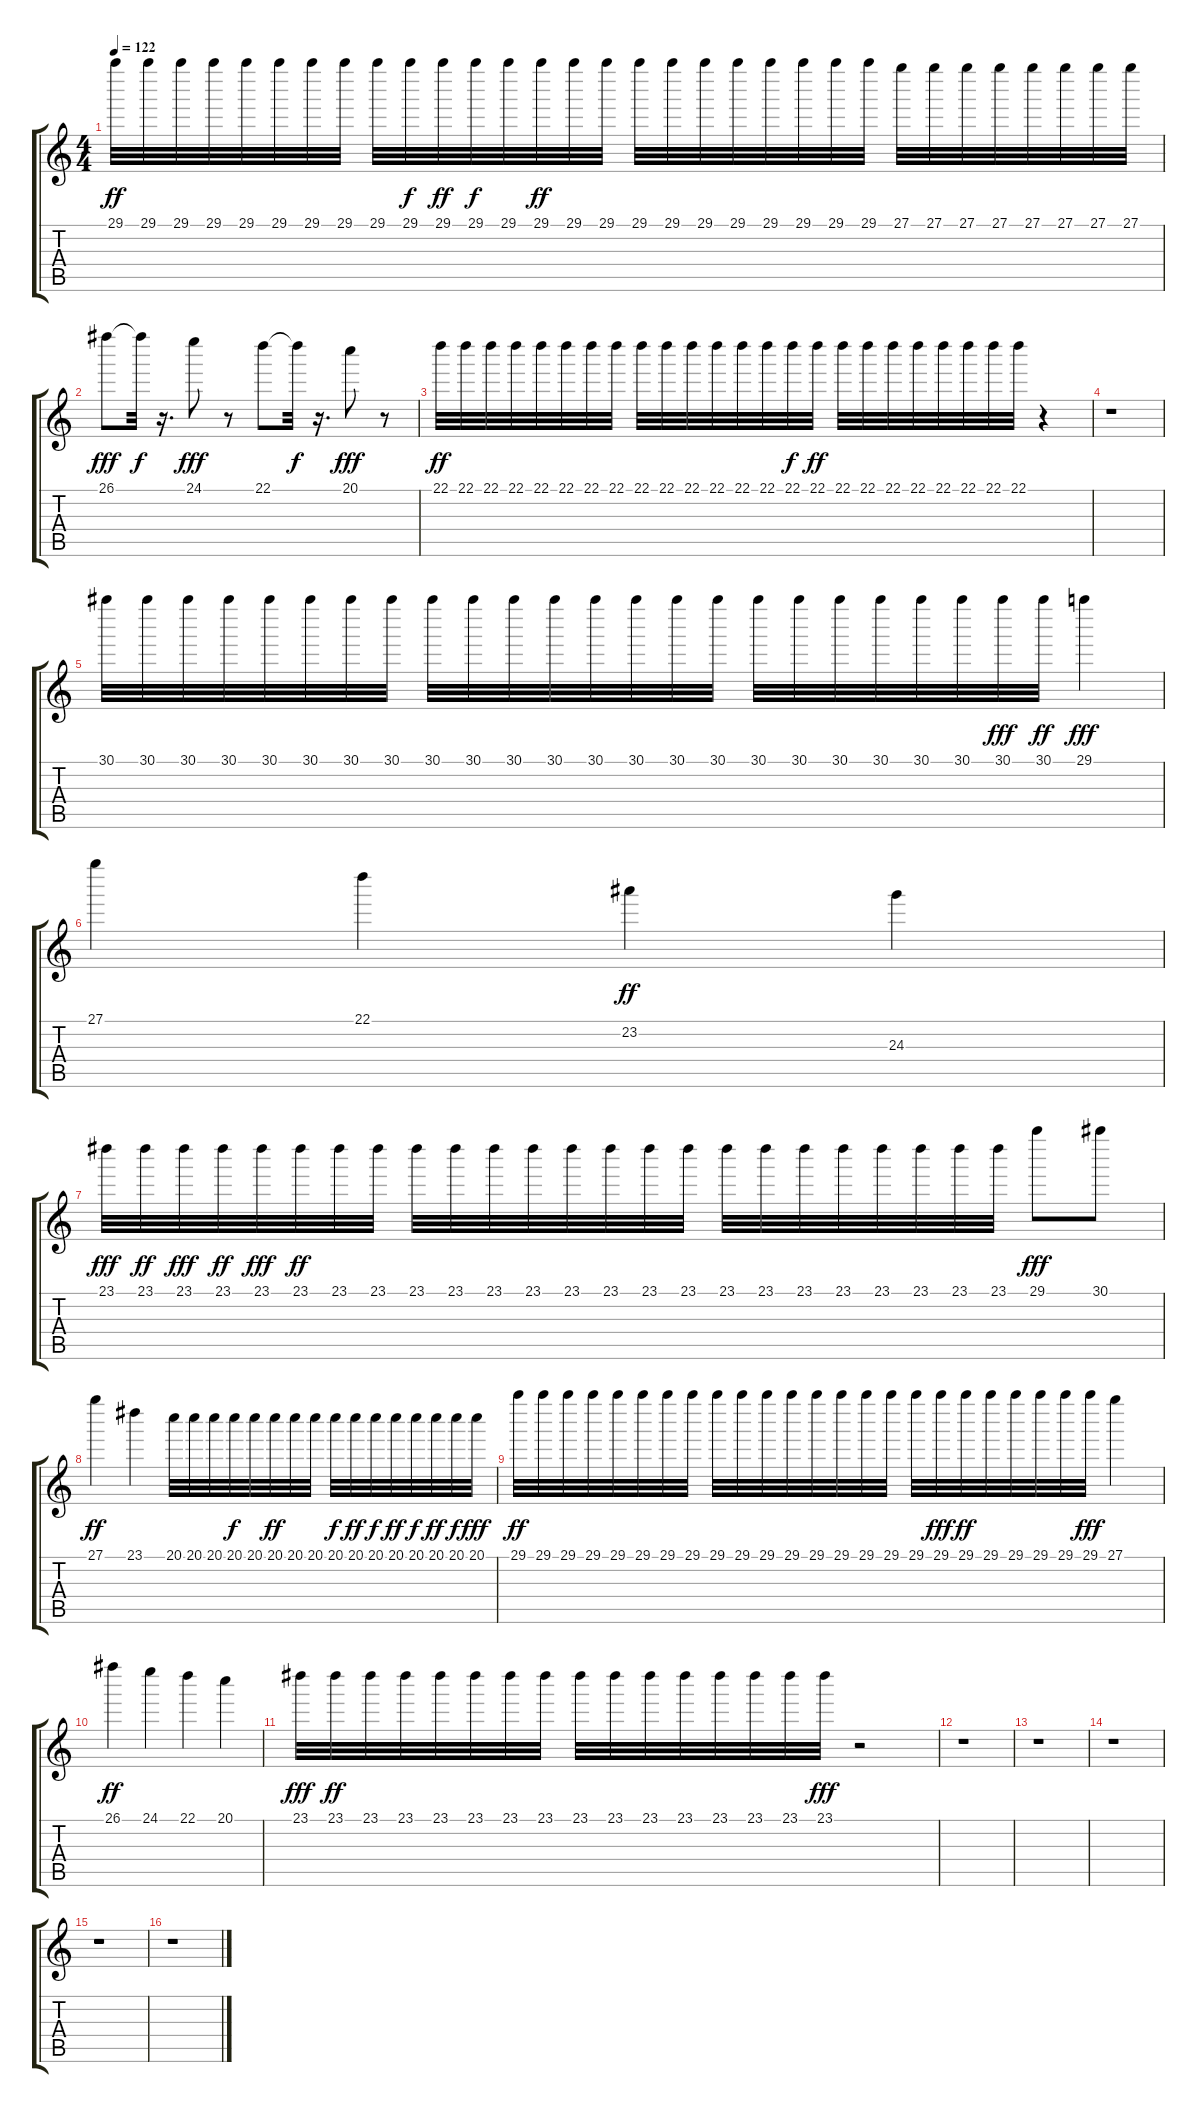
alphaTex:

\track "" {instrument acousticguitarsteel}
\staff {score tabs}
\tuning (E4 B3 G3 D3 A2 E2) {hide}
\ts (4 4)
\tempo 122
\clef g2
\ks c
29.1.32{dy ff} 29.1.32 29.1.32 29.1.32 29.1.32 29.1.32 29.1.32 29.1.32 29.1.32 29.1.32{dy f} 29.1.32{dy ff} 29.1.32{dy f} 29.1.32 29.1.32{dy ff} 29.1.32 29.1.32 29.1.32 29.1.32 29.1.32 29.1.32 29.1.32 29.1.32 29.1.32 29.1.32 27.1.32 27.1.32 27.1.32 27.1.32 27.1.32 27.1.32 27.1.32 27.1.32 |
26.1.8{dy fff} 26.1{t}.32{dy f} r.16{d} 24.1.8{dy fff} r.8 22.1.8 22.1{t}.32{dy f} r.16{d} 20.1.8{dy fff} r.8 |
22.1.32{dy ff} 22.1.32 22.1.32 22.1.32 22.1.32 22.1.32 22.1.32 22.1.32 22.1.32 22.1.32 22.1.32 22.1.32 22.1.32 22.1.32 22.1.32{dy f} 22.1.32{dy ff} 22.1.32 22.1.32 22.1.32 22.1.32 22.1.32 22.1.32 22.1.32 22.1.32 r.4 |
r.1 |
30.1.32 30.1.32 30.1.32 30.1.32 30.1.32 30.1.32 30.1.32 30.1.32 30.1.32 30.1.32 30.1.32 30.1.32 30.1.32 30.1.32 30.1.32 30.1.32 30.1.32 30.1.32 30.1.32 30.1.32 30.1.32 30.1.32 30.1.32{dy fff} 30.1.32{dy ff} 29.1.4{dy fff} |
27.1.4 22.1.4 23.2.4{dy ff} 24.3.4 |
23.1.32{dy fff} 23.1.32{dy ff} 23.1.32{dy fff} 23.1.32{dy ff} 23.1.32{dy fff} 23.1.32{dy ff} 23.1.32 23.1.32 23.1.32 23.1.32 23.1.32 23.1.32 23.1.32 23.1.32 23.1.32 23.1.32 23.1.32 23.1.32 23.1.32 23.1.32 23.1.32 23.1.32 23.1.32 23.1.32 29.1.8{dy fff} 30.1.8 |
27.1.4{dy ff} 23.1.4 20.1.32 20.1.32 20.1.32 20.1.32{dy f} 20.1.32 20.1.32{dy ff} 20.1.32 20.1.32 20.1.32{dy f} 20.1.32{dy ff} 20.1.32{dy f} 20.1.32{dy ff} 20.1.32{dy f} 20.1.32{dy ff} 20.1.32{dy f} 20.1.32{dy fff} |
29.1.32{dy ff} 29.1.32 29.1.32 29.1.32 29.1.32 29.1.32 29.1.32 29.1.32 29.1.32 29.1.32 29.1.32 29.1.32 29.1.32 29.1.32 29.1.32 29.1.32 29.1.32 29.1.32{dy fff} 29.1.32{dy ff} 29.1.32 29.1.32 29.1.32 29.1.32 29.1.32{dy fff} 27.1.4 |
26.1.4{dy ff} 24.1.4 22.1.4 20.1.4 |
23.1.32{dy fff} 23.1.32{dy ff} 23.1.32 23.1.32 23.1.32 23.1.32 23.1.32 23.1.32 23.1.32 23.1.32 23.1.32 23.1.32 23.1.32 23.1.32 23.1.32 23.1.32{dy fff} r.2 |
r.1 |
r.1 |
r.1 |
r.1 |
r.1
